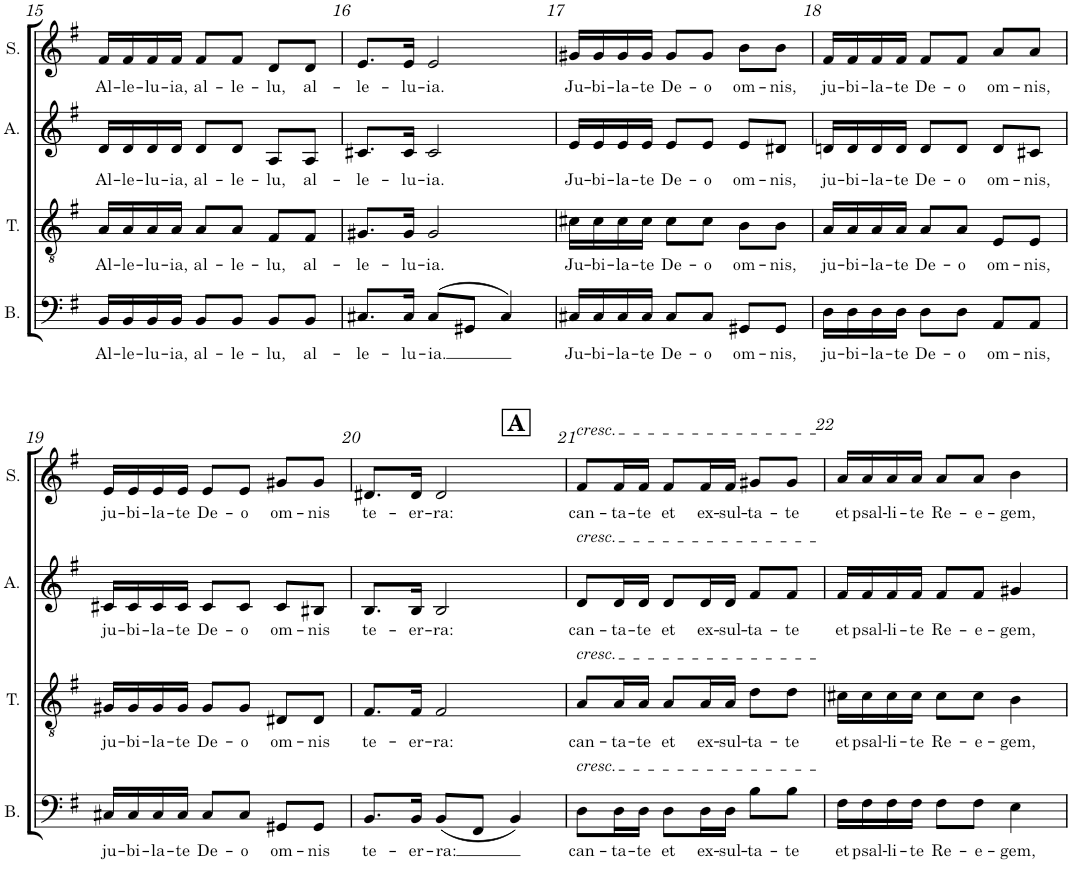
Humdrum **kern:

**kern	**text	**kern	**text	**kern	**text	**kern	**text
*part4	*part4	*part3	*part3	*part2	*part2	*part1	*part1
*staff4	*staff4	*staff3	*staff3	*staff2	*staff2	*staff1	*staff1
*I"Bas	*	*I"Tenor	*	*I"Alt	*	*I"Soprán	*
*I'B.	*	*I'T.	*	*I'A.	*	*I'S.	*
!!LO:PB:g=z
*clefF4	*	*clefGv2	*	*clefG2	*	*clefG2	*
*k[f#]	*	*k[f#]	*	*k[f#]	*	*k[f#]	*
*M3/4	*	*M3/4	*	*M3/4	*	*M3/4	*
=15	=15	=15	=15	=15	=15	=15	=15
!	!LO:LY:b	!	!LO:LY:b	!	!LO:LY:b	!	!LO:LY:b
16BB/LL	Al-	16A/LL	Al-	16d/LL	Al-	16f#/LL	Al-
!	!LO:LY:b	!	!LO:LY:b	!	!LO:LY:b	!	!LO:LY:b
16BB/	-le-	16A/	-le-	16d/	-le-	16f#/	-le-
!	!LO:LY:b	!	!LO:LY:b	!	!LO:LY:b	!	!LO:LY:b
16BB/	-lu-	16A/	-lu-	16d/	-lu-	16f#/	-lu-
!	!LO:LY:b	!	!LO:LY:b	!	!LO:LY:b	!	!LO:LY:b
16BB/JJ	-ia,	16A/JJ	-ia,	16d/JJ	-ia,	16f#/JJ	-ia,
!	!LO:LY:b	!	!LO:LY:b	!	!LO:LY:b	!	!LO:LY:b
8BB/L	al-	8A/L	al-	8d/L	al-	8f#/L	al-
!	!LO:LY:b	!	!LO:LY:b	!	!LO:LY:b	!	!LO:LY:b
8BB/J	-le-	8A/J	-le-	8d/J	-le-	8f#/J	-le-
!	!LO:LY:b	!	!LO:LY:b	!	!LO:LY:b	!	!LO:LY:b
8BB/L	-lu,	8F#/L	-lu,	8A/L	-lu,	8d/L	-lu,
!	!LO:LY:b	!	!LO:LY:b	!	!LO:LY:b	!	!LO:LY:b
8BB/J	al-	8F#/J	al-	8A/J	al-	8d/J	al-
=16	=16	=16	=16	=16	=16	=16	=16
!	!LO:LY:b	!	!LO:LY:b	!	!LO:LY:b	!	!LO:LY:b
8.C#X/L	-le-	8.G#X/L	-le-	8.c#X/L	-le-	8.e/L	-le-
!	!LO:LY:b	!	!LO:LY:b	!	!LO:LY:b	!	!LO:LY:b
16C#/Jk	-lu-	16G#/Jk	-lu-	16c#/Jk	-lu-	16e/Jk	-lu-
!	!LO:LY:b	!	!LO:LY:b	!	!LO:LY:b	!	!LO:LY:b
(>8C#/L	-ia.	2G#/	-ia.	2c#/	-ia.	2e/	-ia.
8GG#X/J	.	.	.	.	.	.	.
4C#/)	.	.	.	.	.	.	.
=17	=17	=17	=17	=17	=17	=17	=17
!	!LO:LY:b	!	!LO:LY:b	!	!LO:LY:b	!	!LO:LY:b
16C#X/LL	Ju-	16c#X\LL	Ju-	16e/LL	Ju-	16g#X/LL	Ju-
!	!LO:LY:b	!	!LO:LY:b	!	!LO:LY:b	!	!LO:LY:b
16C#/	-bi-	16c#\	-bi-	16e/	-bi-	16g#/	-bi-
!	!LO:LY:b	!	!LO:LY:b	!	!LO:LY:b	!	!LO:LY:b
16C#/	-la-	16c#\	-la-	16e/	-la-	16g#/	-la-
!	!LO:LY:b	!	!LO:LY:b	!	!LO:LY:b	!	!LO:LY:b
16C#/JJ	-te	16c#\JJ	-te	16e/JJ	-te	16g#/JJ	-te
!	!LO:LY:b	!	!LO:LY:b	!	!LO:LY:b	!	!LO:LY:b
8C#/L	De-	8c#\L	De-	8e/L	De-	8g#/L	De-
!	!LO:LY:b	!	!LO:LY:b	!	!LO:LY:b	!	!LO:LY:b
8C#/J	-o	8c#\J	-o	8e/J	-o	8g#/J	-o
!	!LO:LY:b	!	!LO:LY:b	!	!LO:LY:b	!	!LO:LY:b
8GG#X/L	om-	8B\L	om-	8e/L	om-	8b\L	om-
!	!LO:LY:b	!	!LO:LY:b	!	!LO:LY:b	!	!LO:LY:b
8GG#/J	-nis,	8B\J	-nis,	8d#X/J	-nis,	8b\J	-nis,
=18	=18	=18	=18	=18	=18	=18	=18
!	!LO:LY:b	!	!LO:LY:b	!	!LO:LY:b	!	!LO:LY:b
16D\LL	ju-	16A/LL	ju-	16dn/LL	ju-	16f#/LL	ju-
!	!LO:LY:b	!	!LO:LY:b	!	!LO:LY:b	!	!LO:LY:b
16D\	-bi-	16A/	-bi-	16d/	-bi-	16f#/	-bi-
!	!LO:LY:b	!	!LO:LY:b	!	!LO:LY:b	!	!LO:LY:b
16D\	-la-	16A/	-la-	16d/	-la-	16f#/	-la-
!	!LO:LY:b	!	!LO:LY:b	!	!LO:LY:b	!	!LO:LY:b
16D\JJ	-te	16A/JJ	-te	16d/JJ	-te	16f#/JJ	-te
!	!LO:LY:b	!	!LO:LY:b	!	!LO:LY:b	!	!LO:LY:b
8D\L	De-	8A/L	De-	8d/L	De-	8f#/L	De-
!	!LO:LY:b	!	!LO:LY:b	!	!LO:LY:b	!	!LO:LY:b
8D\J	-o	8A/J	-o	8d/J	-o	8f#/J	-o
!	!LO:LY:b	!	!LO:LY:b	!	!LO:LY:b	!	!LO:LY:b
8AA/L	om-	8E/L	om-	8d/L	om-	8a/L	om-
!	!LO:LY:b	!	!LO:LY:b	!	!LO:LY:b	!	!LO:LY:b
8AA/J	-nis,	8E/J	-nis,	8c#X/J	-nis,	8a/J	-nis,
!!LO:LB:g=z
=19	=19	=19	=19	=19	=19	=19	=19
!	!LO:LY:b	!	!LO:LY:b	!	!LO:LY:b	!	!LO:LY:b
16C#X/LL	ju-	16G#X/LL	ju-	16c#X/LL	ju-	16e/LL	ju-
!	!LO:LY:b	!	!LO:LY:b	!	!LO:LY:b	!	!LO:LY:b
16C#/	-bi-	16G#/	-bi-	16c#/	-bi-	16e/	-bi-
!	!LO:LY:b	!	!LO:LY:b	!	!LO:LY:b	!	!LO:LY:b
16C#/	-la-	16G#/	-la-	16c#/	-la-	16e/	-la-
!	!LO:LY:b	!	!LO:LY:b	!	!LO:LY:b	!	!LO:LY:b
16C#/JJ	-te	16G#/JJ	-te	16c#/JJ	-te	16e/JJ	-te
!	!LO:LY:b	!	!LO:LY:b	!	!LO:LY:b	!	!LO:LY:b
8C#/L	De-	8G#/L	De-	8c#/L	De-	8e/L	De-
!	!LO:LY:b	!	!LO:LY:b	!	!LO:LY:b	!	!LO:LY:b
8C#/J	-o	8G#/J	-o	8c#/J	-o	8e/J	-o
!	!LO:LY:b	!	!LO:LY:b	!	!LO:LY:b	!	!LO:LY:b
8GG#X/L	om-	8D#X/L	om-	8c#/L	om-	8g#X/L	om-
!	!LO:LY:b	!	!LO:LY:b	!	!LO:LY:b	!	!LO:LY:b
8GG#/J	-nis	8D#/J	-nis	8B#X/J	-nis	8g#/J	-nis
=20	=20	=20	=20	=20	=20	=20	=20
!	!LO:LY:b	!	!LO:LY:b	!	!LO:LY:b	!	!LO:LY:b
8.BB/L	te-	8.F#/L	te-	8.B/L	te-	8.d#X/L	te-
!	!LO:LY:b	!	!LO:LY:b	!	!LO:LY:b	!	!LO:LY:b
16BB/Jk	-er-	16F#/Jk	-er-	16B/Jk	-er-	16d#/Jk	-er-
!	!LO:LY:b	!	!LO:LY:b	!	!LO:LY:b	!	!LO:LY:b
(8BB/L	-ra:	2F#/	-ra:	2B/	-ra:	2d#/	-ra:
8FF#/J	.	.	.	.	.	.	.
4BB/)	.	.	.	.	.	.	.
!!LO:REH:place=s1:a:B:cj:fs=14:t=A
=21	=21	=21	=21	=21	=21	=21	=21
!	!	!	!	!	!	!LO:TX:a:i:t=cresc.	!
!	!	!	!	!LO:TX:a:i:t=cresc.	!	!	!
!	!	!LO:TX:a:i:t=cresc.	!	!	!	!	!
!LO:TX:a:i:t=cresc.	!	!	!	!	!	!	!
!	!LO:LY:b	!	!LO:LY:b	!	!LO:LY:b	!	!LO:LY:b
8D\L	can-	8A/L	can-	8d/L	can-	8f#/L	can-
!	!LO:LY:b	!	!LO:LY:b	!	!LO:LY:b	!	!LO:LY:b
16D\L	-ta-	16A/L	-ta-	16d/L	-ta-	16f#/L	-ta-
!	!LO:LY:b	!	!LO:LY:b	!	!LO:LY:b	!	!LO:LY:b
16D\JJ	-te	16A/JJ	-te	16d/JJ	-te	16f#/JJ	-te
!	!LO:LY:b	!	!LO:LY:b	!	!LO:LY:b	!	!LO:LY:b
8D\L	et	8A/L	et	8d/L	et	8f#/L	et
!	!LO:LY:b	!	!LO:LY:b	!	!LO:LY:b	!	!LO:LY:b
16D\L	ex-	16A/L	ex-	16d/L	ex-	16f#/L	ex-
!	!LO:LY:b	!	!LO:LY:b	!	!LO:LY:b	!	!LO:LY:b
16D\JJ	-sul-	16A/JJ	-sul-	16d/JJ	-sul-	16f#/JJ	-sul-
!	!LO:LY:b	!	!LO:LY:b	!	!LO:LY:b	!	!LO:LY:b
8B\L	-ta-	8d\L	-ta-	8f#/L	-ta-	8g#X/L	-ta-
!	!LO:LY:b	!	!LO:LY:b	!	!LO:LY:b	!	!LO:LY:b
8B\J	-te	8d\J	-te	8f#/J	-te	8g#/J	-te
=22	=22	=22	=22	=22	=22	=22	=22
!	!LO:LY:b	!	!LO:LY:b	!	!LO:LY:b	!	!LO:LY:b
16F#\LL	et	16c#X\LL	et	16f#/LL	et	16a/LL	et
!	!LO:LY:b	!	!LO:LY:b	!	!LO:LY:b	!	!LO:LY:b
16F#\	psal-	16c#\	psal-	16f#/	psal-	16a/	psal-
!	!LO:LY:b	!	!LO:LY:b	!	!LO:LY:b	!	!LO:LY:b
16F#\	-li-	16c#\	-li-	16f#/	-li-	16a/	-li-
!	!LO:LY:b	!	!LO:LY:b	!	!LO:LY:b	!	!LO:LY:b
16F#\JJ	-te	16c#\JJ	-te	16f#/JJ	-te	16a/JJ	-te
!	!LO:LY:b	!	!LO:LY:b	!	!LO:LY:b	!	!LO:LY:b
8F#\L	Re-	8c#\L	Re-	8f#/L	Re-	8a/L	Re-
!	!LO:LY:b	!	!LO:LY:b	!	!LO:LY:b	!	!LO:LY:b
8F#\J	-e-	8c#\J	-e-	8f#/J	-e-	8a/J	-e-
!	!LO:LY:b	!	!LO:LY:b	!	!LO:LY:b	!	!LO:LY:b
4E\	-gem,	4B\	-gem,	4g#X/	-gem,	4b\	-gem,
=	=	=	=	=	=	=	=
*-	*-	*-	*-	*-	*-	*-	*-
